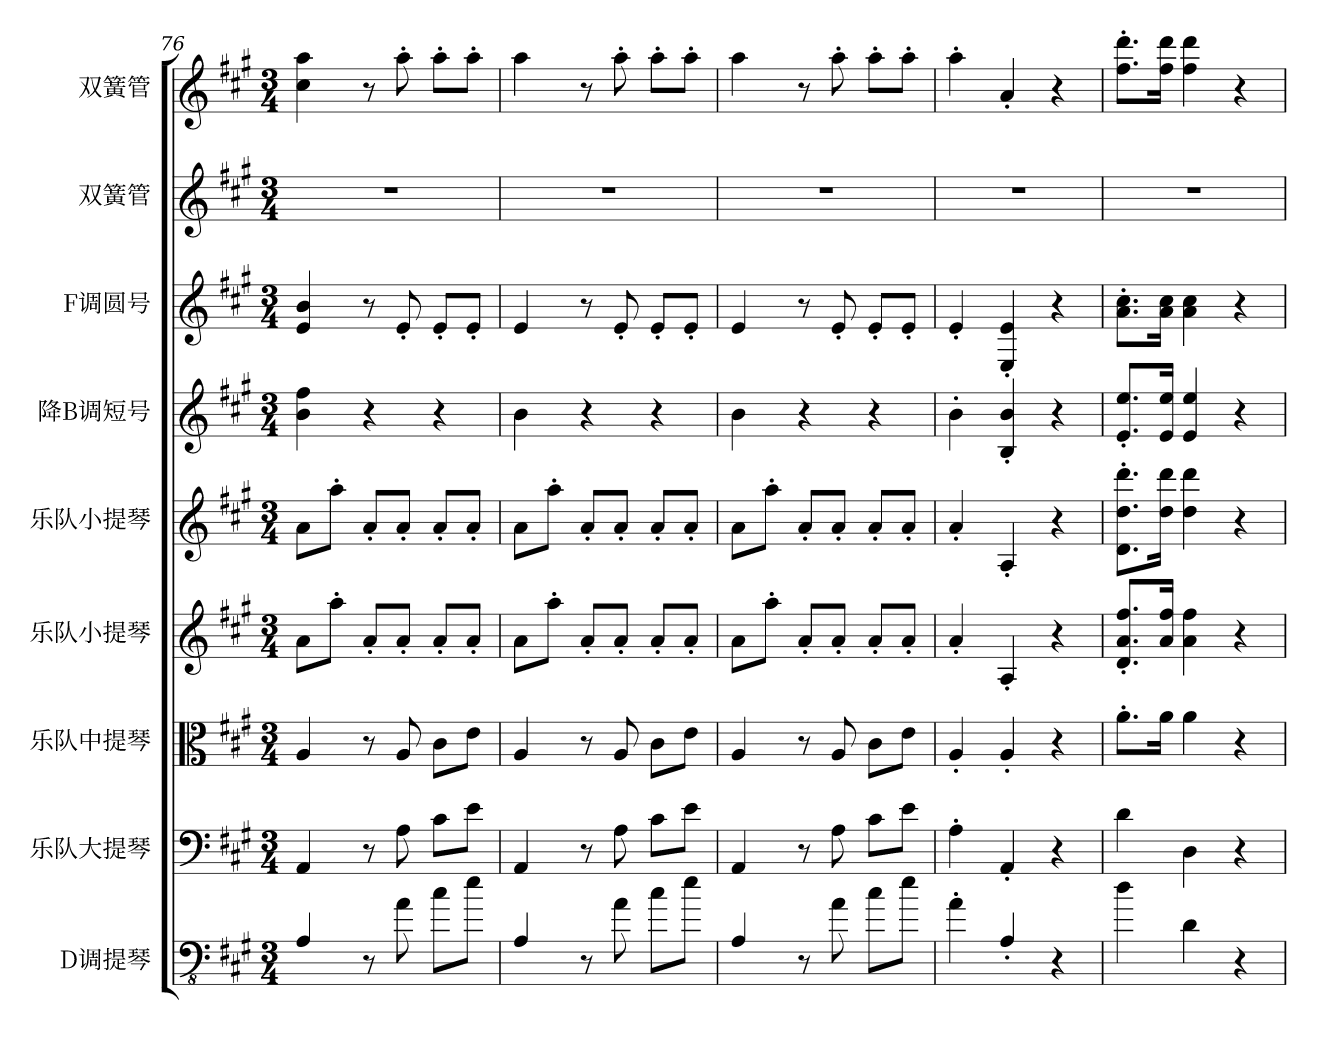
**kern	**kern	**kern	**kern	**kern	**kern	**kern	**kern	**kern
*part9	*part8	*part7	*part6	*part5	*part4	*part3	*part2	*part1
*staff9	*staff8	*staff7	*staff6	*staff5	*staff4	*staff3	*staff2	*staff1
*I"D调提琴	*I"乐队大提琴	*I"乐队中提琴	*I"乐队小提琴	*I"乐队小提琴	*I"降B调短号	*I"F调圆号	*I"双簧管	*I"双簧管
*clefFv4	*clefF4	*clefC3	*clefG2	*clefG2	*clefG2	*clefG2	*clefG2	*clefG2
*ITrd7c12	*	*	*	*	*ITrd1c2	*ITrd4c7	*	*
*k[f#c#g#]	*k[f#c#g#]	*k[f#c#g#]	*k[f#c#g#]	*k[f#c#g#]	*k[f#]	*k[f#c#]	*k[f#c#g#]	*k[f#c#g#]
*M3/4	*M3/4	*M3/4	*M3/4	*M3/4	*M3/4	*M3/4	*M3/4	*M3/4
=76	=76	=76	=76	=76	=76	=76	=76	=76
4AAA/	4AA/	4A/	8a\L	8a\L	4a\ 4ee\	4A/ 4e/	2.r	4cc#\ 4aa\
.	.	.	8aa'\J	8aa'\J	.	.	.	.
8r	8r	8r	8a'/L	8a'/L	4r	8r	.	8r
8AA\	8A\	8A/	8a'/J	8a'/J	.	8A'/	.	8aa'\
8C#\L	8c#\L	8c#\L	8a'/L	8a'/L	4r	8A'/L	.	8aa'\L
8E\J	8e\J	8e\J	8a'/J	8a'/J	.	8A'/J	.	8aa'\J
!!LO:PB:g=z
=77	=77	=77	=77	=77	=77	=77	=77	=77
4AAA/	4AA/	4A/	8a\L	8a\L	4a\	4A/	2.r	4aa\
.	.	.	8aa'\J	8aa'\J	.	.	.	.
8r	8r	8r	8a'/L	8a'/L	4r	8r	.	8r
8AA\	8A\	8A/	8a'/J	8a'/J	.	8A'/	.	8aa'\
8C#\L	8c#\L	8c#\L	8a'/L	8a'/L	4r	8A'/L	.	8aa'\L
8E\J	8e\J	8e\J	8a'/J	8a'/J	.	8A'/J	.	8aa'\J
=78	=78	=78	=78	=78	=78	=78	=78	=78
4AAA/	4AA/	4A/	8a\L	8a\L	4a\	4A/	2.r	4aa\
.	.	.	8aa'\J	8aa'\J	.	.	.	.
8r	8r	8r	8a'/L	8a'/L	4r	8r	.	8r
8AA\	8A\	8A/	8a'/J	8a'/J	.	8A'/	.	8aa'\
8C#\L	8c#\L	8c#\L	8a'/L	8a'/L	4r	8A'/L	.	8aa'\L
8E\J	8e\J	8e\J	8a'/J	8a'/J	.	8A'/J	.	8aa'\J
=79	=79	=79	=79	=79	=79	=79	=79	=79
*	*	*	*	*	*	*	*	*MM133
4AA'\	4A'\	4A'/	4a'/	4a'/	4a'\	4A'/	2.r	4aa'\
4AAA'/	4AA'/	4A'/	4A'/	4A'/	4A/' 4a/'	4AA/' 4A/'	.	4a'/
4r	4r	4r	4r	4r	4r	4r	.	4r
=80	=80	=80	=80	=80	=80	=80	=80	=80
*	*	*	*	*	*	*	*	*MM152
4D\	4d\	8.a'\L	8.d/' 8.a/' 8.ff#/'L	8.d\' 8.dd\' 8.ddd\'L	8.d/' 8.dd/'L	8.d\' 8.f#\'L	2.r	8.ff#\' 8.ddd\'L
.	.	16a\Jk	16a/ 16ff#/Jk	16dd\ 16ddd\Jk	16d/ 16dd/Jk	16d\ 16f#\Jk	.	16ff#\ 16ddd\Jk
4DD\	4D\	4a\	4a\ 4ff#\	4dd\ 4ddd\	4d/ 4dd/	4d\ 4f#\	.	4ff#\ 4ddd\
4r	4r	4r	4r	4r	4r	4r	.	4r
=	=	=	=	=	=	=	=	=
*-	*-	*-	*-	*-	*-	*-	*-	*-
